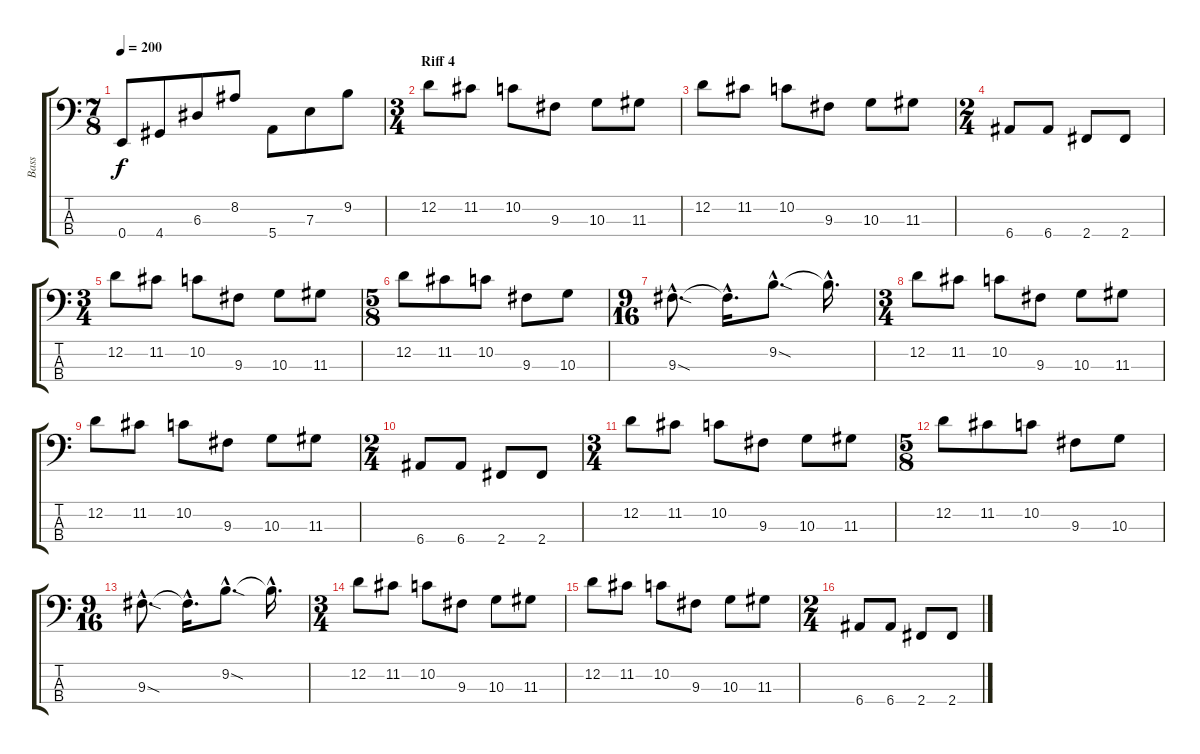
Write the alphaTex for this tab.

\track ("Bass" "Bass") {instrument electricbassfinger}
\staff {score tabs}
\tuning (G2 D2 A1 E1) {hide}
\ts (7 8)
\tempo 200
\clef f4
\ks c
0.4.8{dy f} 4.4.8 6.3.8 8.2.8 5.4.8 7.3.8 9.2.8 |
\ts (3 4)
\section ("" "Riff 4")
12.2.8 11.2.8 10.2.8 9.3.8 10.3.8 11.3.8 |
12.2.8 11.2.8 10.2.8 9.3.8 10.3.8 11.3.8 |
\ts (2 4)
6.4.8 6.4.8 2.4.8 2.4.8 |
\ts (3 4)
12.2.8 11.2.8 10.2.8 9.3.8 10.3.8 11.3.8 |
\ts (5 8)
12.2.8 11.2.8 10.2.8 9.3.8 10.3.8 |
\ts (9 16)
9.3{sod hac}.8{d} 9.3{hac t}.16{d} 9.2{sod hac}.8{d} 9.2{hac t}.16{d} |
\ts (3 4)
12.2.8 11.2.8 10.2.8 9.3.8 10.3.8 11.3.8 |
12.2.8 11.2.8 10.2.8 9.3.8 10.3.8 11.3.8 |
\ts (2 4)
6.4.8 6.4.8 2.4.8 2.4.8 |
\ts (3 4)
12.2.8 11.2.8 10.2.8 9.3.8 10.3.8 11.3.8 |
\ts (5 8)
12.2.8 11.2.8 10.2.8 9.3.8 10.3.8 |
\ts (9 16)
9.3{sod hac}.8{d} 9.3{hac t}.16{d} 9.2{sod hac}.8{d} 9.2{hac t}.16{d} |
\ts (3 4)
12.2.8 11.2.8 10.2.8 9.3.8 10.3.8 11.3.8 |
12.2.8 11.2.8 10.2.8 9.3.8 10.3.8 11.3.8 |
\ts (2 4)
6.4.8 6.4.8 2.4.8 2.4.8
